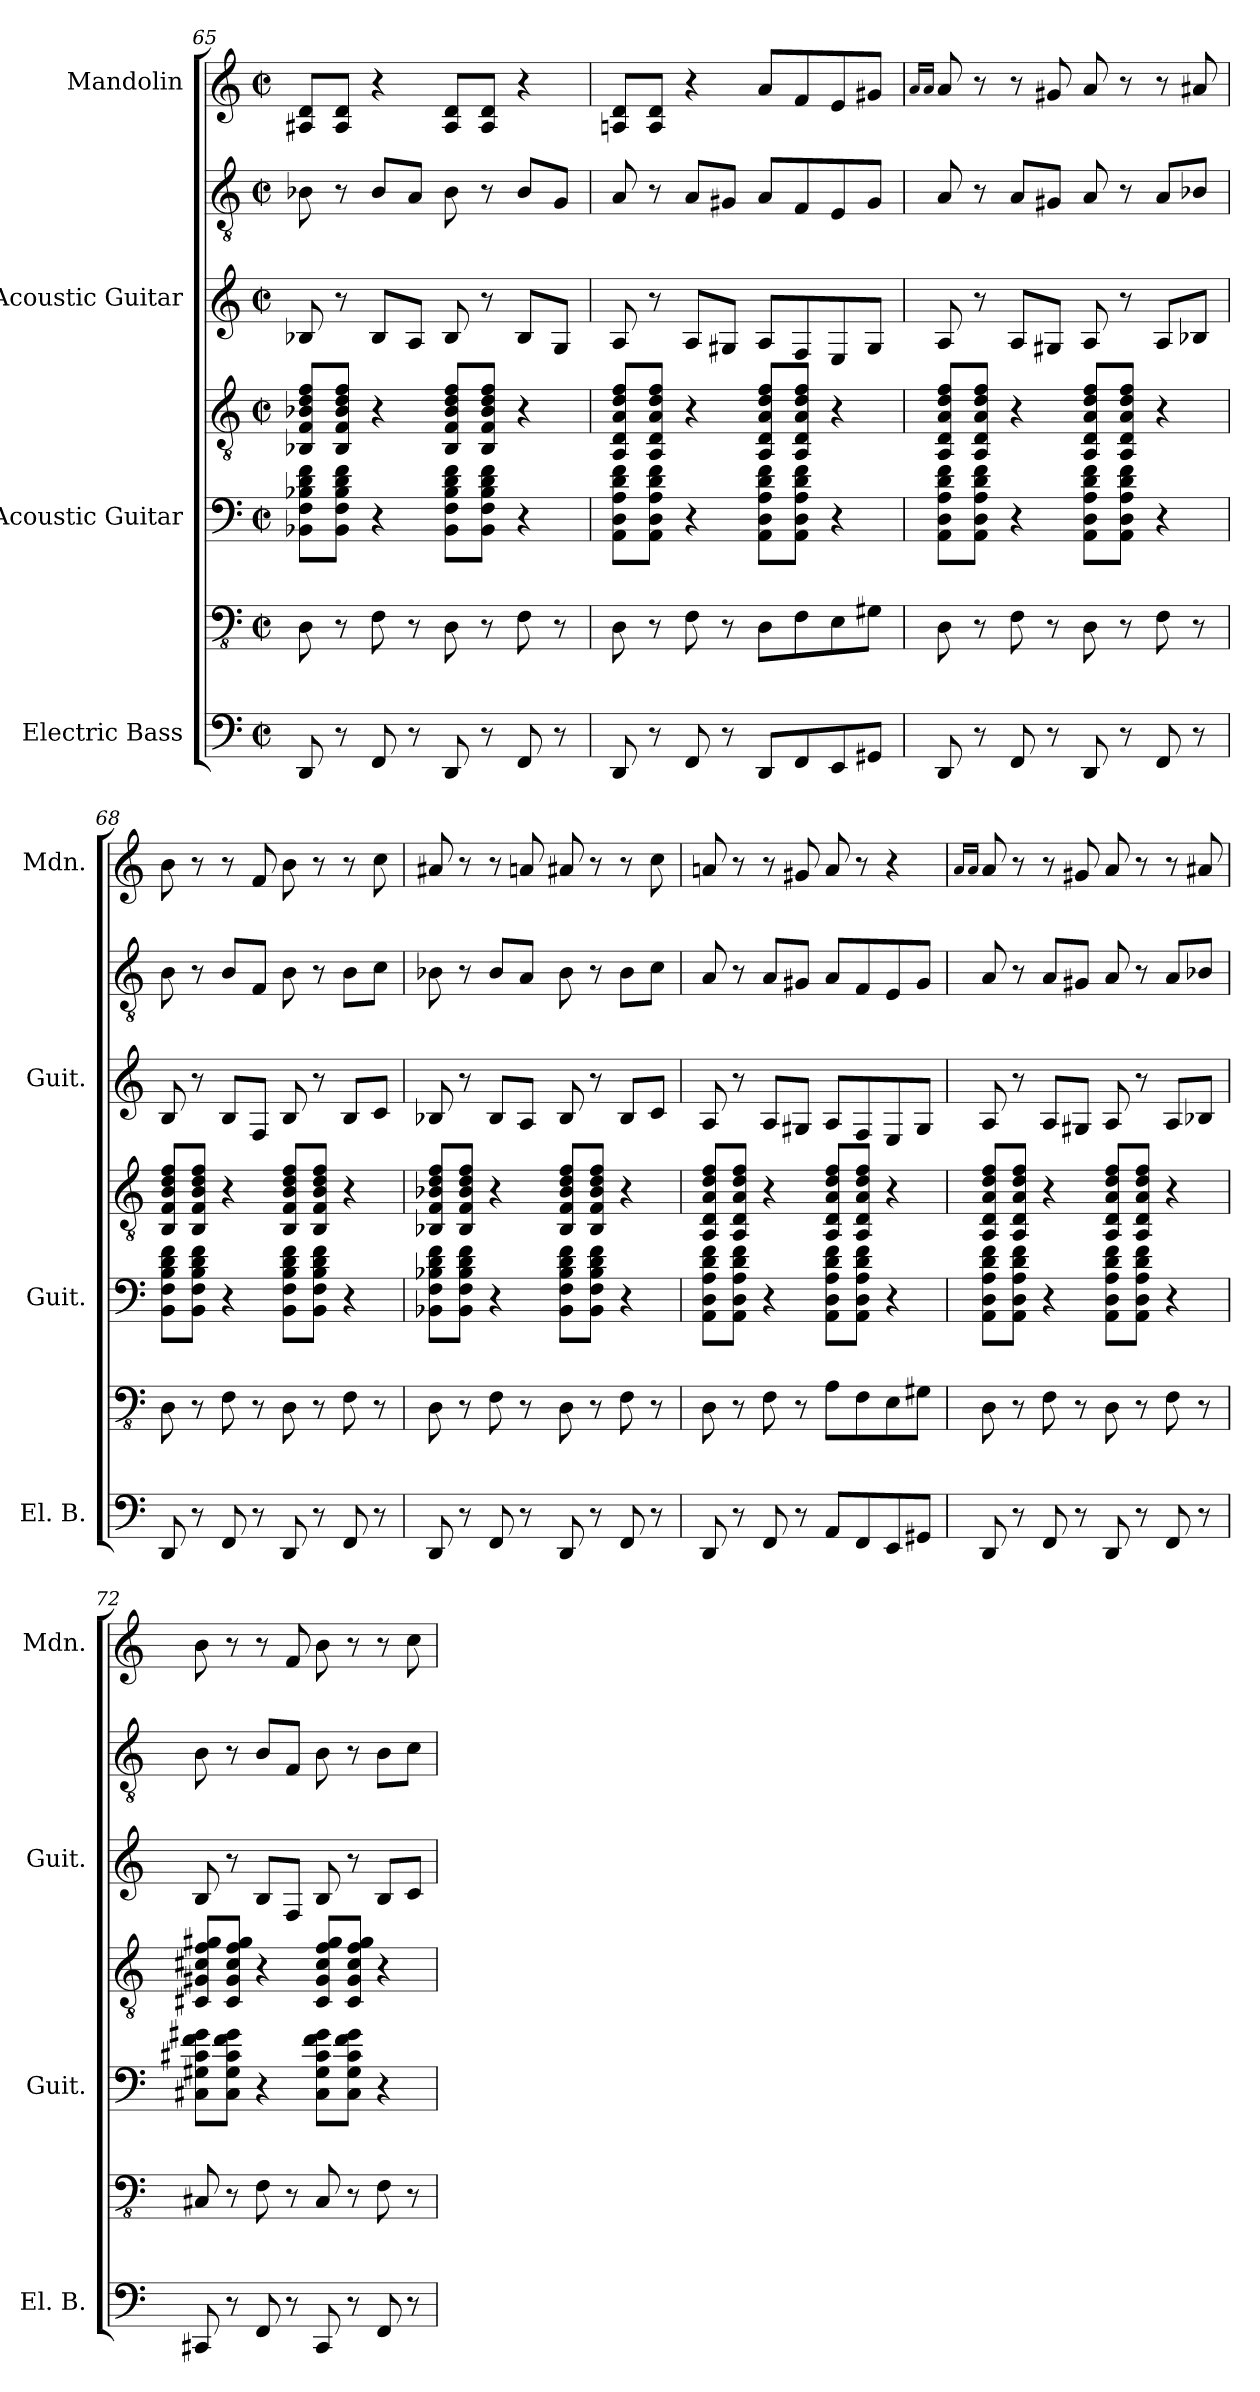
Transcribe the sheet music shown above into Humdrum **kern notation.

**kern	**kern	**kern	**kern	**kern	**kern	**kern
*part4	*part4	*part3	*part3	*part2	*part2	*part1
*staff7	*staff6	*staff5	*staff4	*staff3	*staff2	*staff1
*I"Electric Bass	*	*I"Acoustic Guitar	*	*I"Acoustic Guitar	*	*I"Mandolin
*I'El. B.	*	*I'Guit.	*	*I'Guit.	*	*I'Mdn.
*	*clefFv4	*	*clefGv2	*	*clefGv2	*clefG2
*k[]	*k[]	*k[]	*k[]	*k[]	*k[]	*k[]
*M2/2	*M2/2	*M2/2	*M2/2	*M2/2	*M2/2	*M2/2
*met(c|)	*met(c|)	*met(c|)	*met(c|)	*met(c|)	*met(c|)	*met(c|)
=65	=65	=65	=65	=65	=65	=65
8DD	8DD\	8BB-\ 8F\ 8B-\ 8d\ 8f\L	8BB-X/ 8F/ 8B-X/ 8d/ 8f/L	8B-	8B-X\	8A#X/ 8d/L
8r	8r	8BB-\ 8F\ 8B-\ 8d\ 8f\J	8BB-/ 8F/ 8B-/ 8d/ 8f/J	8r	8r	8A#/ 8d/J
8FF	8FF\	4r	4r	8B-L	8B-/L	4r
8r	8r	.	.	8AJ	8A/J	.
8DD	8DD\	8BB-\ 8F\ 8B-\ 8d\ 8f\L	8BB-/ 8F/ 8B-/ 8d/ 8f/L	8B-	8B-\	8A#/ 8d/L
8r	8r	8BB-\ 8F\ 8B-\ 8d\ 8f\J	8BB-/ 8F/ 8B-/ 8d/ 8f/J	8r	8r	8A#/ 8d/J
8FF	8FF\	4r	4r	8B-L	8B-/L	4r
8r	8r	.	.	8GJ	8G/J	.
=66	=66	=66	=66	=66	=66	=66
8DD	8DD\	8AA\ 8D\ 8A\ 8d\ 8f\L	8AA/ 8D/ 8A/ 8d/ 8f/L	8A	8A/	8An/ 8d/L
8r	8r	8AA\ 8D\ 8A\ 8d\ 8f\J	8AA/ 8D/ 8A/ 8d/ 8f/J	8r	8r	8A/ 8d/J
8FF	8FF\	4r	4r	8AL	8A/L	4r
8r	8r	.	.	8G#J	8G#X/J	.
8DDL	8DD\L	8AA\ 8D\ 8A\ 8d\ 8f\L	8AA/ 8D/ 8A/ 8d/ 8f/L	8AL	8A/L	8a/L
8FF	8FF\	8AA\ 8D\ 8A\ 8d\ 8f\J	8AA/ 8D/ 8A/ 8d/ 8f/J	8F	8F/	8f/
8EE	8EE\	4r	4r	8E	8E/	8e/
8GG#J	8GG#X\J	.	.	8G#J	8G#/J	8g#X/J
=67	=67	=67	=67	=67	=67	=67
.	.	.	.	.	.	16qa/LL
.	.	.	.	.	.	16qa/JJ
8DD	8DD\	8AA\ 8D\ 8A\ 8d\ 8f\L	8AA/ 8D/ 8A/ 8d/ 8f/L	8A	8A/	8a/
8r	8r	8AA\ 8D\ 8A\ 8d\ 8f\J	8AA/ 8D/ 8A/ 8d/ 8f/J	8r	8r	8r
8FF	8FF\	4r	4r	8AL	8A/L	8r
8r	8r	.	.	8G#J	8G#X/J	8g#X/
8DD	8DD\	8AA\ 8D\ 8A\ 8d\ 8f\L	8AA/ 8D/ 8A/ 8d/ 8f/L	8A	8A/	8a/
8r	8r	8AA\ 8D\ 8A\ 8d\ 8f\J	8AA/ 8D/ 8A/ 8d/ 8f/J	8r	8r	8r
8FF	8FF\	4r	4r	8AL	8A/L	8r
8r	8r	.	.	8B-J	8B-X/J	8a#X/
=68	=68	=68	=68	=68	=68	=68
8DD	8DD\	8BB\ 8F\ 8B\ 8d\ 8f\L	8BB/ 8F/ 8B/ 8d/ 8f/L	8B	8B\	8b\
8r	8r	8BB\ 8F\ 8B\ 8d\ 8f\J	8BB/ 8F/ 8B/ 8d/ 8f/J	8r	8r	8r
8FF	8FF\	4r	4r	8BL	8B/L	8r
8r	8r	.	.	8FJ	8F/J	8f/
8DD	8DD\	8BB\ 8F\ 8B\ 8d\ 8f\L	8BB/ 8F/ 8B/ 8d/ 8f/L	8B	8B\	8b\
8r	8r	8BB\ 8F\ 8B\ 8d\ 8f\J	8BB/ 8F/ 8B/ 8d/ 8f/J	8r	8r	8r
8FF	8FF\	4r	4r	8BL	8B\L	8r
8r	8r	.	.	8cJ	8c\J	8cc\
=69	=69	=69	=69	=69	=69	=69
8DD	8DD\	8BB-\ 8F\ 8B-\ 8d\ 8f\L	8BB-X/ 8F/ 8B-X/ 8d/ 8f/L	8B-	8B-X\	8a#X/
8r	8r	8BB-\ 8F\ 8B-\ 8d\ 8f\J	8BB-/ 8F/ 8B-/ 8d/ 8f/J	8r	8r	8r
8FF	8FF\	4r	4r	8B-L	8B-/L	8r
8r	8r	.	.	8AJ	8A/J	8an/
8DD	8DD\	8BB-\ 8F\ 8B-\ 8d\ 8f\L	8BB-/ 8F/ 8B-/ 8d/ 8f/L	8B-	8B-\	8a#X/
8r	8r	8BB-\ 8F\ 8B-\ 8d\ 8f\J	8BB-/ 8F/ 8B-/ 8d/ 8f/J	8r	8r	8r
8FF	8FF\	4r	4r	8B-L	8B-\L	8r
8r	8r	.	.	8cJ	8c\J	8cc\
!!LO:PB:g=z
=70	=70	=70	=70	=70	=70	=70
8DD	8DD\	8AA\ 8D\ 8A\ 8d\ 8f\L	8AA/ 8D/ 8A/ 8d/ 8f/L	8A	8A/	8an/
8r	8r	8AA\ 8D\ 8A\ 8d\ 8f\J	8AA/ 8D/ 8A/ 8d/ 8f/J	8r	8r	8r
8FF	8FF\	4r	4r	8AL	8A/L	8r
8r	8r	.	.	8G#J	8G#X/J	8g#X/
8AAL	8AA\L	8AA\ 8D\ 8A\ 8d\ 8f\L	8AA/ 8D/ 8A/ 8d/ 8f/L	8AL	8A/L	8a/
8FF	8FF\	8AA\ 8D\ 8A\ 8d\ 8f\J	8AA/ 8D/ 8A/ 8d/ 8f/J	8F	8F/	8r
8EE	8EE\	4r	4r	8E	8E/	4r
8GG#J	8GG#X\J	.	.	8G#J	8G#/J	.
=71	=71	=71	=71	=71	=71	=71
.	.	.	.	.	.	16qa/LL
.	.	.	.	.	.	16qa/JJ
8DD	8DD\	8AA\ 8D\ 8A\ 8d\ 8f\L	8AA/ 8D/ 8A/ 8d/ 8f/L	8A	8A/	8a/
8r	8r	8AA\ 8D\ 8A\ 8d\ 8f\J	8AA/ 8D/ 8A/ 8d/ 8f/J	8r	8r	8r
8FF	8FF\	4r	4r	8AL	8A/L	8r
8r	8r	.	.	8G#J	8G#X/J	8g#X/
8DD	8DD\	8AA\ 8D\ 8A\ 8d\ 8f\L	8AA/ 8D/ 8A/ 8d/ 8f/L	8A	8A/	8a/
8r	8r	8AA\ 8D\ 8A\ 8d\ 8f\J	8AA/ 8D/ 8A/ 8d/ 8f/J	8r	8r	8r
8FF	8FF\	4r	4r	8AL	8A/L	8r
8r	8r	.	.	8B-J	8B-X/J	8a#X/
=72	=72	=72	=72	=72	=72	=72
8CC#	8CC#X/	8C#\ 8G#\ 8c#\ 8f\ 8g#\L	8C#X/ 8G#X/ 8c#X/ 8f/ 8g#X/L	8B	8B\	8b\
8r	8r	8C#\ 8G#\ 8c#\ 8f\ 8g#\J	8C#/ 8G#/ 8c#/ 8f/ 8g#/J	8r	8r	8r
8FF	8FF\	4r	4r	8BL	8B/L	8r
8r	8r	.	.	8FJ	8F/J	8f/
8CC#	8CC#/	8C#\ 8G#\ 8c#\ 8f\ 8g#\L	8C#/ 8G#/ 8c#/ 8f/ 8g#/L	8B	8B\	8b\
8r	8r	8C#\ 8G#\ 8c#\ 8f\ 8g#\J	8C#/ 8G#/ 8c#/ 8f/ 8g#/J	8r	8r	8r
8FF	8FF\	4r	4r	8BL	8B\L	8r
8r	8r	.	.	8cJ	8c\J	8cc\
=	=	=	=	=	=	=
*-	*-	*-	*-	*-	*-	*-
